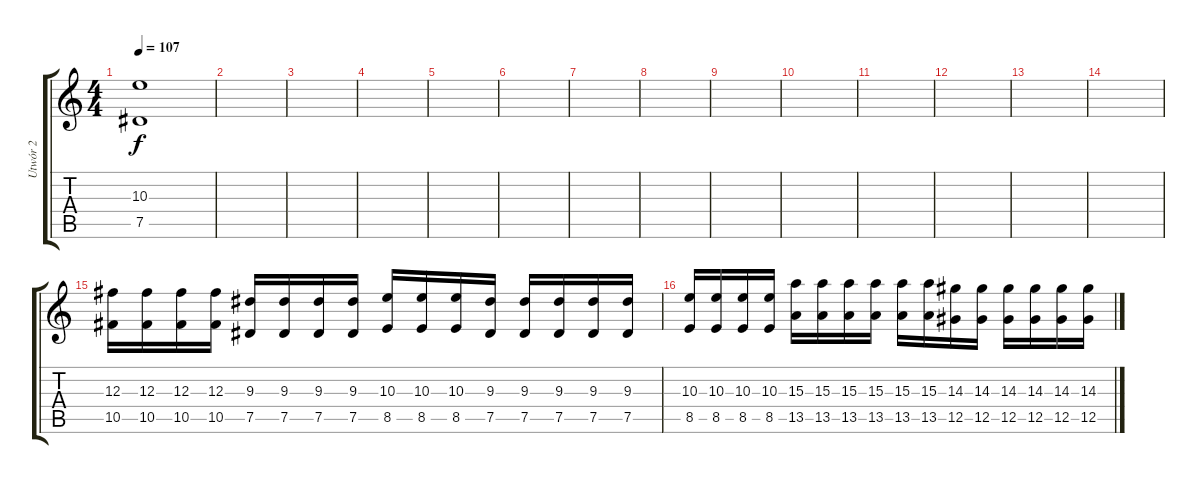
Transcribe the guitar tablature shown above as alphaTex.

\track ("Utwór 2" "Utwór 2") {instrument distortionguitar}
\staff {score tabs}
\tuning (Eb4 Bb3 Gb3 Db3 Ab2 Db2) {hide}
\ts (4 4)
\tempo 107
\clef g2
\ks c
(10.3{t} 7.5{t}).1{dy f} |
|
|
|
|
|
|
|
|
|
|
|
|
|
(12.3 10.5).16{volume 9} (12.3 10.5).16 (12.3 10.5).16 (12.3 10.5).16 (9.3 7.5).16 (9.3 7.5).16 (9.3 7.5).16 (9.3 7.5).16 (10.3 8.5).16 (10.3 8.5).16 (10.3 8.5).16 (9.3 7.5).16 (9.3 7.5).16 (9.3 7.5).16 (9.3 7.5).16 (9.3 7.5).16 |
(10.3 8.5).16 (10.3 8.5).16 (10.3 8.5).16 (10.3 8.5).16 (15.3 13.5).16 (15.3 13.5).16 (15.3 13.5).16 (15.3 13.5).16 (15.3 13.5).16 (15.3 13.5).16 (14.3 12.5).16 (14.3 12.5).16 (14.3 12.5).16 (14.3 12.5).16 (14.3 12.5).16 (14.3 12.5).16
